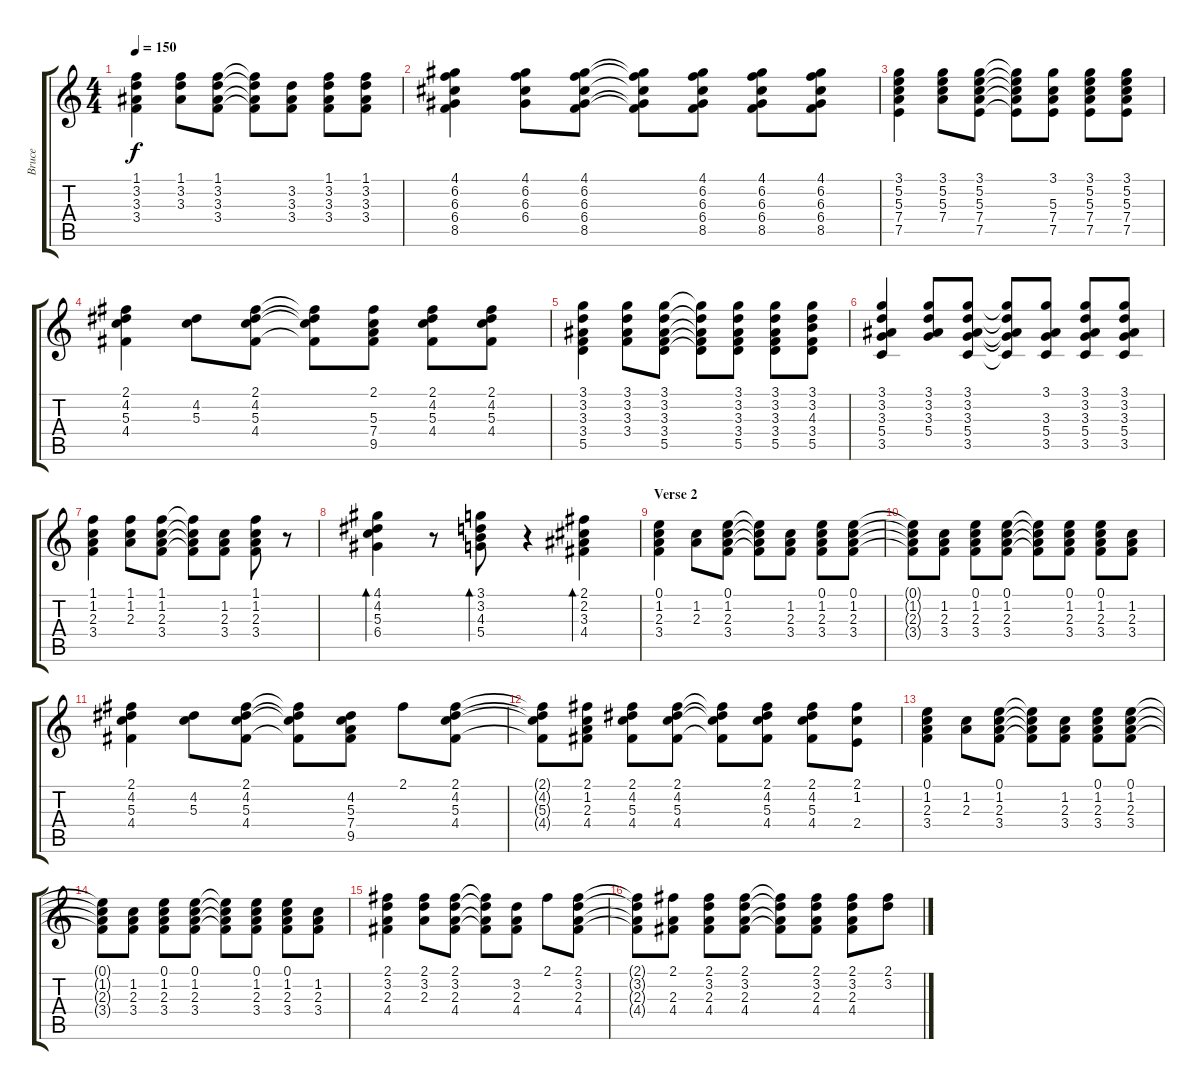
\track ("Bruce" "Bruce") {instrument acousticguitarnylon}
\staff {score tabs}
\tuning (E4 B3 G3 D3 A2 E2) {hide}
\ts (4 4)
\tempo 150
\clef g2
\ks c
(1.1 3.2 3.3 3.4).4{dy f} (1.1 3.2 3.3).8 (1.1 3.2 3.3 3.4).8 (1.1{t} 3.2{t} 3.3{t} 3.4{t}).8 (3.2 3.3 3.4).8 (1.1 3.2 3.3 3.4).8 (1.1 3.2 3.3 3.4).8 |
(4.1 6.2 6.3 6.4 8.5).4 (4.1 6.2 6.3 6.4).8 (4.1 6.2 6.3 6.4 8.5).8 (4.1{t} 6.2{t} 6.3{t} 6.4{t} 8.5{t}).8 (4.1 6.2 6.3 6.4 8.5).8 (4.1 6.2 6.3 6.4 8.5).8 (4.1 6.2 6.3 6.4 8.5).8 |
(3.1 5.2 5.3 7.4 7.5).4 (3.1 5.2 5.3 7.4).8 (3.1 5.2 5.3 7.4 7.5).8 (3.1{t} 5.2{t} 5.3{t} 7.4{t} 7.5{t}).8 (3.1 5.3 7.4 7.5).8 (3.1 5.2 5.3 7.4 7.5).8 (3.1 5.2 5.3 7.4 7.5).8 |
(2.1 4.2 5.3 4.4).4 (4.2 5.3).8 (2.1 4.2 5.3 4.4).8 (2.1{t} 4.2{t} 5.3{t} 4.4{t}).8 (2.1 5.3 7.4 9.5).8 (2.1 4.2 5.3 4.4).8 (2.1 4.2 5.3 4.4).8 |
(3.1 3.2 3.3 3.4 5.5).4 (3.1 3.2 3.3 3.4).8 (3.1 3.2 3.3 3.4 5.5).8 (3.1{t} 3.2{t} 3.3{t} 3.4{t} 5.5{t}).8 (3.1 3.2 3.3 3.4 5.5).8 (3.1 3.2 3.3 3.4 5.5).8 (3.1 3.2 4.3 3.4 5.5).8 |
(3.1 3.2 3.3 5.4 3.5).4 (3.1 3.2 3.3 5.4).8 (3.1 3.2 3.3 5.4 3.5).8 (3.1{t} 3.2{t} 3.3{t} 5.4{t} 3.5{t}).8 (3.1 3.3 5.4 3.5).8 (3.1 3.2 3.3 5.4 3.5).8 (3.1 3.2 3.3 5.4 3.5).8 |
(1.1 1.2 2.3 3.4).4 (1.1 1.2 2.3).8 (1.1 1.2 2.3 3.4).8 (1.1{t} 1.2{t} 2.3{t} 3.4{t}).8 (1.2 2.3 3.4).8 (1.1 1.2 2.3 3.4).8 r.8 |
(4.1 4.2 5.3 6.4).4{bd 60 volume 13} r.8 (3.1 3.2 4.3 5.4).8{bd 60} r.4 (2.1 2.2 3.3 4.4).4{bd 60} |
\section ("" "Verse 2")
(0.1 1.2 2.3 3.4).4{volume 11} (1.2 2.3).8 (0.1 1.2 2.3 3.4).8 (0.1{t} 1.2{t} 2.3{t} 3.4{t}).8 (1.2 2.3 3.4).8 (0.1 1.2 2.3 3.4).8 (0.1 1.2 2.3 3.4).8 |
(0.1{t} 1.2{t} 2.3{t} 3.4{t}).8 (1.2 2.3 3.4).8 (0.1 1.2 2.3 3.4).8 (0.1 1.2 2.3 3.4).8 (0.1{t} 1.2{t} 2.3{t} 3.4{t}).8 (0.1 1.2 2.3 3.4).8 (0.1 1.2 2.3 3.4).8 (1.2 2.3 3.4).8 |
(2.1 4.2 5.3 4.4).4 (4.2 5.3).8 (2.1 4.2 5.3 4.4).8 (2.1{t} 4.2{t} 5.3{t} 4.4{t}).8 (4.2 5.3 7.4 9.5).8 2.1.8 (2.1 4.2 5.3 4.4).8 |
(2.1{t} 4.2{t} 5.3{t} 4.4{t}).8 (2.1 1.2 2.3 4.4).8 (2.1 4.2 5.3 4.4).8 (2.1 4.2 5.3 4.4).8 (2.1{t} 4.2{t} 5.3{t} 4.4{t}).8 (2.1 4.2 5.3 4.4).8 (2.1 4.2 5.3 4.4).8 (2.1 1.2 2.4).8 |
(0.1 1.2 2.3 3.4).4 (1.2 2.3).8 (0.1 1.2 2.3 3.4).8 (0.1{t} 1.2{t} 2.3{t} 3.4{t}).8 (1.2 2.3 3.4).8 (0.1 1.2 2.3 3.4).8 (0.1 1.2 2.3 3.4).8 |
(0.1{t} 1.2{t} 2.3{t} 3.4{t}).8 (1.2 2.3 3.4).8 (0.1 1.2 2.3 3.4).8 (0.1 1.2 2.3 3.4).8 (0.1{t} 1.2{t} 2.3{t} 3.4{t}).8 (0.1 1.2 2.3 3.4).8 (0.1 1.2 2.3 3.4).8 (1.2 2.3 3.4).8 |
(2.1 3.2 2.3 4.4).4 (2.1 3.2 2.3).8 (2.1 3.2 2.3 4.4).8 (2.1{t} 3.2{t} 2.3{t} 4.4{t}).8 (3.2 2.3 4.4).8 2.1.8 (2.1 3.2 2.3 4.4).8 |
(2.1{t} 3.2{t} 2.3{t} 4.4{t}).8 (2.1 2.3 4.4).8 (2.1 3.2 2.3 4.4).8 (2.1 3.2 2.3 4.4).8 (2.1{t} 3.2{t} 2.3{t} 4.4{t}).8 (2.1 3.2 2.3 4.4).8 (2.1 3.2 2.3 4.4).8 (2.1 3.2).8
